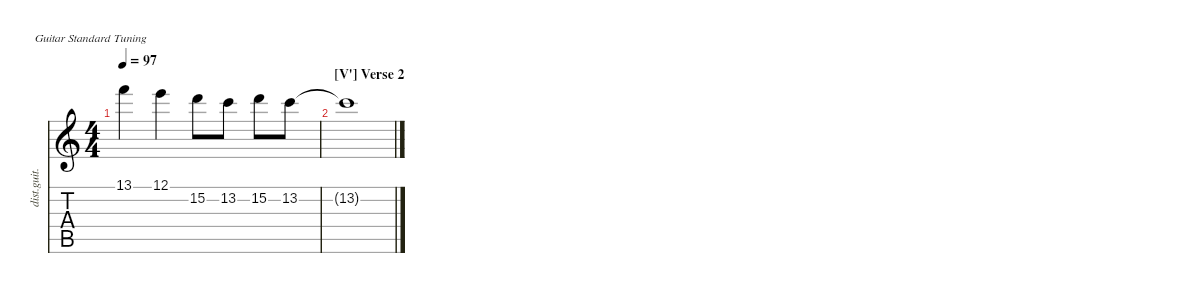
\defaultSystemsLayout 4
\hideDynamics
\bracketExtendMode nobrackets
\track ("Distortion Guitar" "dist.guit.") {instrument distortionguitar}
\staff {score tabs}
\tuning (E4 B3 G3 D3 A2 E2)
\ts (4 4)
\tempo 97
\clef g2
\ks c
13.1.4{dy mf beam Down} 12.1.4{beam Down} 15.2.8{beam Down} 13.2.8{beam Down} 15.2.8{beam Down} 13.2.8{beam Down} |
\section ("V'" "Verse 2")
13.2{t}.1{beam Down}
